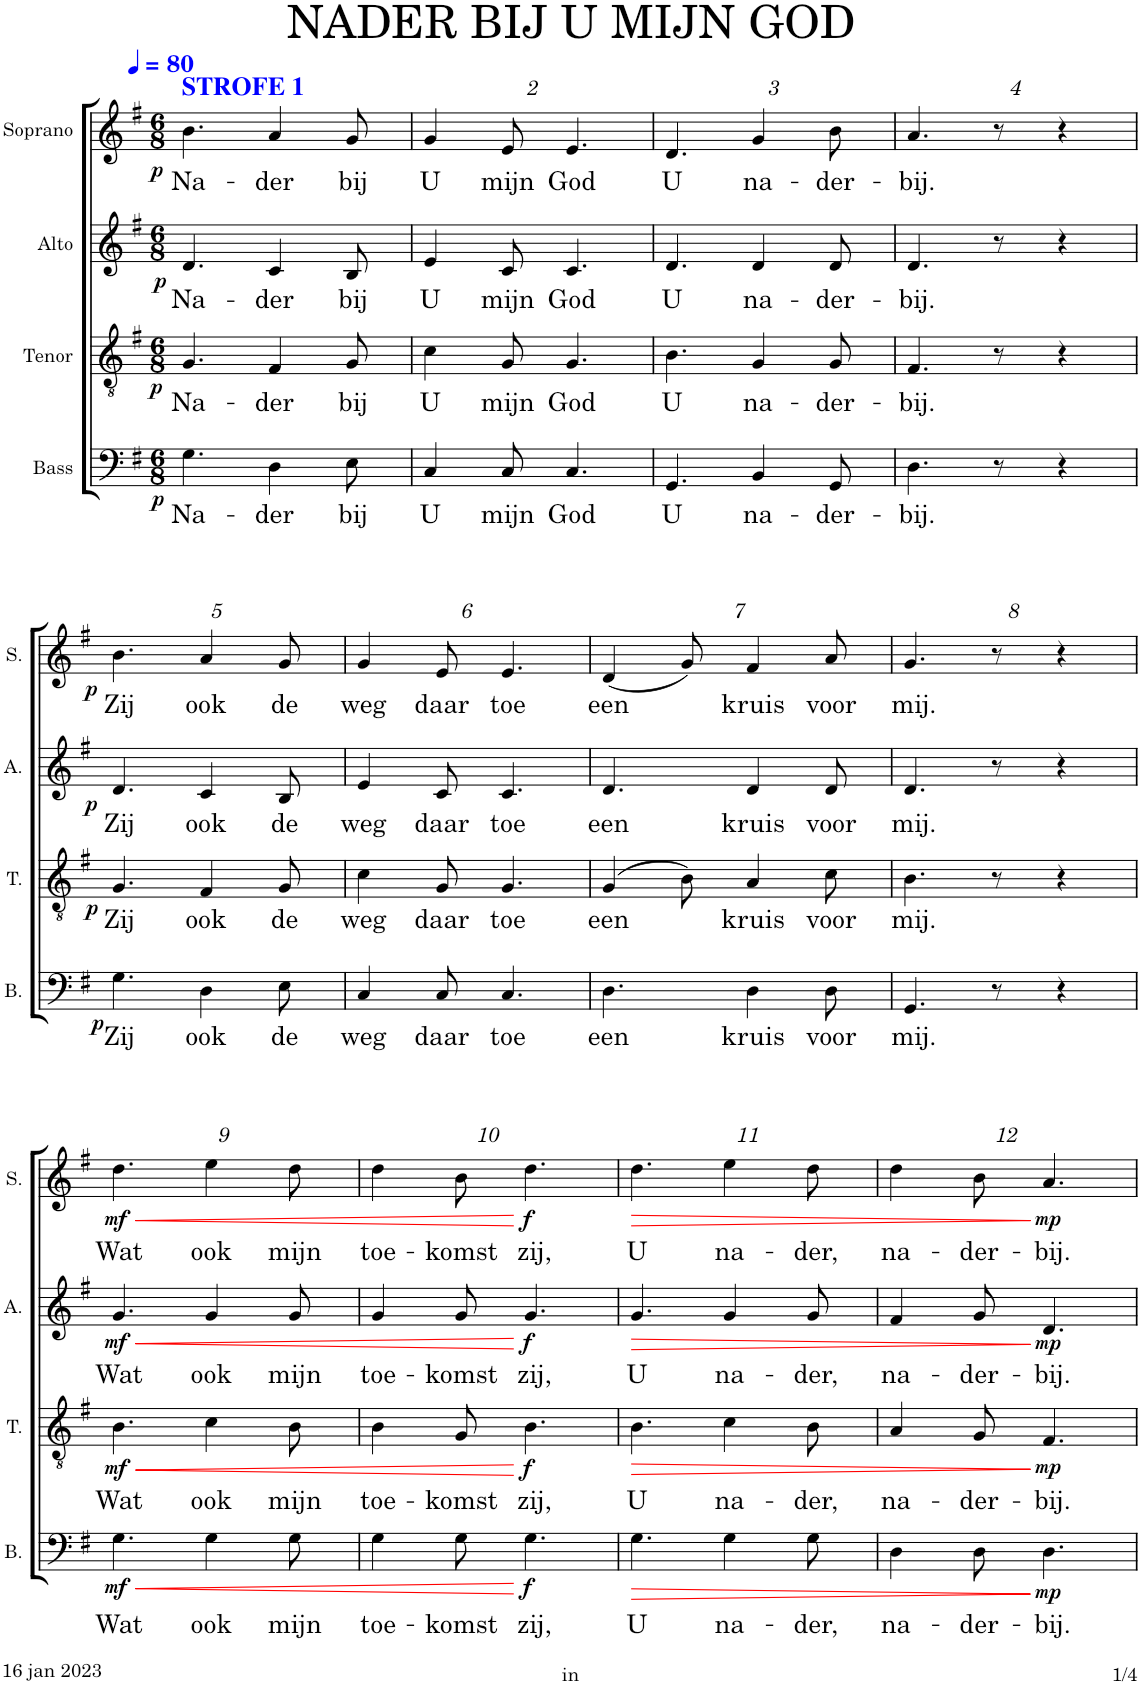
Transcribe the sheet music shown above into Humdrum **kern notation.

**kern	**text	**dynam	**kern	**text	**dynam	**kern	**text	**dynam	**kern	**text	**dynam
*part4	*part4	*part4	*part3	*part3	*part3	*part2	*part2	*part2	*part1	*part1	*part1
*staff4	*staff4	*staff4	*staff3	*staff3	*staff3	*staff2	*staff2	*staff2	*staff1	*staff1	*staff1
*I"Bass	*	*	*I"Tenor	*	*	*I"Alto	*	*	*I"Soprano	*	*
*I'B.	*	*	*I'T.	*	*	*I'A.	*	*	*I'S.	*	*
*clefF4	*	*	*clefGv2	*	*	*clefG2	*	*	*clefG2	*	*
*k[f#]	*	*	*k[f#]	*	*	*k[f#]	*	*	*k[f#]	*	*
*M6/8	*	*	*M6/8	*	*	*M6/8	*	*	*M6/8	*	*
*MM80	*	*	*MM80	*	*	*MM80	*	*	*MM80	*	*
=1	=1	=1	=1	=1	=1	=1	=1	=1	=1	=1	=1
!	!	!	!	!	!	!	!	!	!LO:TX:a:B:color=#0000FF:t=STROFE 1	!	!
!	!LO:LY:b	!LO:DY:b	!	!LO:LY:b	!LO:DY:b	!	!LO:LY:b	!LO:DY:b	!	!LO:LY:b	!LO:DY:b
4.G\	Na-	p	4.G/	Na-	p	4.d/	Na-	p	4.b\	Na-	p
!	!LO:LY:b	!	!	!LO:LY:b	!	!	!LO:LY:b	!	!	!LO:LY:b	!
4D\	-der	.	4F#/	-der	.	4c/	-der	.	4a/	-der	.
!	!LO:LY:b	!	!	!LO:LY:b	!	!	!LO:LY:b	!	!	!LO:LY:b	!
8E\	bij	.	8G/	bij	.	8B/	bij	.	8g/	bij	.
=2	=2	=2	=2	=2	=2	=2	=2	=2	=2	=2	=2
!	!LO:LY:b	!	!	!LO:LY:b	!	!	!LO:LY:b	!	!	!LO:LY:b	!
4C/	U	.	4c\	U	.	4e/	U	.	4g/	U	.
!	!LO:LY:b	!	!	!LO:LY:b	!	!	!LO:LY:b	!	!	!LO:LY:b	!
8C/	mijn	.	8G/	mijn	.	8c/	mijn	.	8e/	mijn	.
!	!LO:LY:b	!	!	!LO:LY:b	!	!	!LO:LY:b	!	!	!LO:LY:b	!
4.C/	God	.	4.G/	God	.	4.c/	God	.	4.e/	God	.
=3	=3	=3	=3	=3	=3	=3	=3	=3	=3	=3	=3
!	!LO:LY:b	!	!	!LO:LY:b	!	!	!LO:LY:b	!	!	!LO:LY:b	!
4.GG/	U	.	4.B\	U	.	4.d/	U	.	4.d/	U	.
!	!LO:LY:b	!	!	!LO:LY:b	!	!	!LO:LY:b	!	!	!LO:LY:b	!
4BB/	na-	.	4G/	na-	.	4d/	na-	.	4g/	na-	.
!	!LO:LY:b	!	!	!LO:LY:b	!	!	!LO:LY:b	!	!	!LO:LY:b	!
8GG/	-der-	.	8G/	-der-	.	8d/	-der-	.	8b\	-der-	.
=4	=4	=4	=4	=4	=4	=4	=4	=4	=4	=4	=4
!	!LO:LY:b	!	!	!LO:LY:b	!	!	!LO:LY:b	!	!	!LO:LY:b	!
4.D\	-bij.	.	4.F#/	-bij.	.	4.d/	-bij.	.	4.a/	-bij.	.
8r	.	.	8r	.	.	8r	.	.	8r	.	.
4r	.	.	4r	.	.	4r	.	.	4r	.	.
!!LO:LB:g=z
=5	=5	=5	=5	=5	=5	=5	=5	=5	=5	=5	=5
!	!LO:LY:b	!LO:DY:b	!	!LO:LY:b	!LO:DY:b	!	!LO:LY:b	!LO:DY:b	!	!LO:LY:b	!LO:DY:b
4.G\	Zij	p	4.G/	Zij	p	4.d/	Zij	p	4.b\	Zij	p
!	!LO:LY:b	!	!	!LO:LY:b	!	!	!LO:LY:b	!	!	!LO:LY:b	!
4D\	ook	.	4F#/	ook	.	4c/	ook	.	4a/	ook	.
!	!LO:LY:b	!	!	!LO:LY:b	!	!	!LO:LY:b	!	!	!LO:LY:b	!
8E\	de	.	8G/	de	.	8B/	de	.	8g/	de	.
=6	=6	=6	=6	=6	=6	=6	=6	=6	=6	=6	=6
!	!LO:LY:b	!	!	!LO:LY:b	!	!	!LO:LY:b	!	!	!LO:LY:b	!
4C/	weg	.	4c\	weg	.	4e/	weg	.	4g/	weg	.
!	!LO:LY:b	!	!	!LO:LY:b	!	!	!LO:LY:b	!	!	!LO:LY:b	!
8C/	daar	.	8G/	daar	.	8c/	daar	.	8e/	daar	.
!	!LO:LY:b	!	!	!LO:LY:b	!	!	!LO:LY:b	!	!	!LO:LY:b	!
4.C/	toe	.	4.G/	toe	.	4.c/	toe	.	4.e/	toe	.
=7	=7	=7	=7	=7	=7	=7	=7	=7	=7	=7	=7
!	!LO:LY:b	!	!	!LO:LY:b	!	!	!LO:LY:b	!	!	!LO:LY:b	!
4.D\	een	.	(4G/	een	.	4.d/	een	.	(4d/	een	.
.	.	.	8B\)	.	.	.	.	.	8g/)	.	.
!	!LO:LY:b	!	!	!LO:LY:b	!	!	!LO:LY:b	!	!	!LO:LY:b	!
4D\	kruis	.	4A/	kruis	.	4d/	kruis	.	4f#/	kruis	.
!	!LO:LY:b	!	!	!LO:LY:b	!	!	!LO:LY:b	!	!	!LO:LY:b	!
8D\	voor	.	8c\	voor	.	8d/	voor	.	8a/	voor	.
=8	=8	=8	=8	=8	=8	=8	=8	=8	=8	=8	=8
!	!LO:LY:b	!	!	!LO:LY:b	!	!	!LO:LY:b	!	!	!LO:LY:b	!
4.GG/	mij.	.	4.B\	mij.	.	4.d/	mij.	.	4.g/	mij.	.
8r	.	.	8r	.	.	8r	.	.	8r	.	.
4r	.	.	4r	.	.	4r	.	.	4r	.	.
!!LO:LB:g=z
=9	=9	=9	=9	=9	=9	=9	=9	=9	=9	=9	=9
!	!LO:LY:b	!LO:HP:b	!	!LO:LY:b	!LO:HP:b	!	!LO:LY:b	!LO:HP:b	!	!LO:LY:b	!LO:HP:b
!	!	!LO:DY:n=1:b	!	!	!LO:DY:n=1:b	!	!	!LO:DY:n=1:b	!	!	!LO:DY:n=1:b
4.G\	Wat	< mf	4.B\	Wat	< mf	4.g/	Wat	< mf	4.dd\	Wat	< mf
!	!LO:LY:b	!	!	!LO:LY:b	!	!	!LO:LY:b	!	!	!LO:LY:b	!
4G\	ook	.	4c\	ook	.	4g/	ook	.	4ee\	ook	.
!	!LO:LY:b	!	!	!LO:LY:b	!	!	!LO:LY:b	!	!	!LO:LY:b	!
8G\	mijn	.	8B\	mijn	.	8g/	mijn	.	8dd\	mijn	.
=10	=10	=10	=10	=10	=10	=10	=10	=10	=10	=10	=10
!	!LO:LY:b	!	!	!LO:LY:b	!	!	!LO:LY:b	!	!	!LO:LY:b	!
4G\	toe-	.	4B\	toe-	.	4g/	toe-	.	4dd\	toe-	.
!	!LO:LY:b	!	!	!LO:LY:b	!	!	!LO:LY:b	!	!	!LO:LY:b	!
8G\	-komst	.	8G/	-komst	.	8g/	-komst	.	8b\	-komst	.
!	!LO:LY:b	!LO:DY:n=1:b	!	!LO:LY:b	!LO:DY:n=1:b	!	!LO:LY:b	!LO:DY:n=1:b	!	!LO:LY:b	!LO:DY:n=1:b
4.G\	zij,	[ f	4.B\	zij,	[ f	4.g/	zij,	[ f	4.dd\	zij,	[ f
=11	=11	=11	=11	=11	=11	=11	=11	=11	=11	=11	=11
!	!LO:LY:b	!LO:HP:b	!	!LO:LY:b	!LO:HP:b	!	!LO:LY:b	!LO:HP:b	!	!LO:LY:b	!LO:HP:b
4.G\	U	>	4.B\	U	>	4.g/	U	>	4.dd\	U	>
!	!LO:LY:b	!	!	!LO:LY:b	!	!	!LO:LY:b	!	!	!LO:LY:b	!
4G\	na-	.	4c\	na-	.	4g/	na-	.	4ee\	na-	.
!	!LO:LY:b	!	!	!LO:LY:b	!	!	!LO:LY:b	!	!	!LO:LY:b	!
8G\	-der,	.	8B\	-der,	.	8g/	-der,	.	8dd\	-der,	.
=12	=12	=12	=12	=12	=12	=12	=12	=12	=12	=12	=12
!	!LO:LY:b	!	!	!LO:LY:b	!	!	!LO:LY:b	!	!	!LO:LY:b	!
4D\	na-	.	4A/	na-	.	4f#/	na-	.	4dd\	na-	.
!	!LO:LY:b	!	!	!LO:LY:b	!	!	!LO:LY:b	!	!	!LO:LY:b	!
8D\	-der-	.	8G/	-der-	.	8g/	-der-	.	8b\	-der-	.
!	!LO:LY:b	!LO:DY:n=1:b	!	!LO:LY:b	!LO:DY:n=1:b	!	!LO:LY:b	!LO:DY:n=1:b	!	!LO:LY:b	!LO:DY:n=1:b
4.D\	-bij.	] mp	4.F#/	-bij.	] mp	4.d/	-bij.	] mp	4.a/	-bij.	] mp
=	=	=	=	=	=	=	=	=	=	=	=
*-	*-	*-	*-	*-	*-	*-	*-	*-	*-	*-	*-
